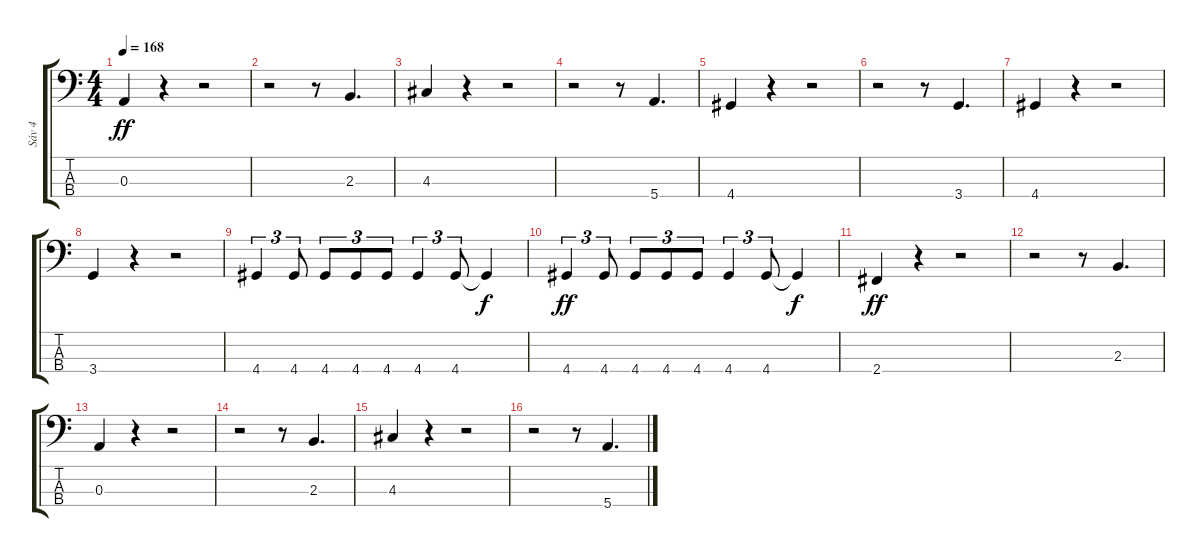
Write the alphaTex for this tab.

\track ("Sáv 4" "Sáv 4") {instrument electricbassfinger}
\staff {score tabs}
\tuning (G2 D2 A1 E1) {hide}
\ts (4 4)
\tempo 168
\clef f4
\ks c
0.3.4{dy ff} r.4 r.2 |
r.2 r.8 2.3.4{d} |
4.3.4 r.4 r.2 |
r.2 r.8 5.4.4{d} |
4.4.4 r.4 r.2 |
r.2 r.8 3.4.4{d} |
4.4.4 r.4 r.2 |
3.4.4 r.4 r.2 |
4.4.4{tu (3 2)} 4.4.8{tu (3 2)} 4.4.8{tu (3 2)} 4.4.8{tu (3 2)} 4.4.8{tu (3 2)} 4.4.4{tu (3 2)} 4.4.8{tu (3 2)} 4.4{t}.4{dy f} |
4.4.4{tu (3 2) dy ff} 4.4.8{tu (3 2)} 4.4.8{tu (3 2)} 4.4.8{tu (3 2)} 4.4.8{tu (3 2)} 4.4.4{tu (3 2)} 4.4.8{tu (3 2)} 4.4{t}.4{dy f} |
2.4.4{dy ff} r.4 r.2 |
r.2 r.8 2.3.4{d} |
0.3.4 r.4 r.2 |
r.2 r.8 2.3.4{d} |
4.3.4 r.4 r.2 |
r.2 r.8 5.4.4{d}
